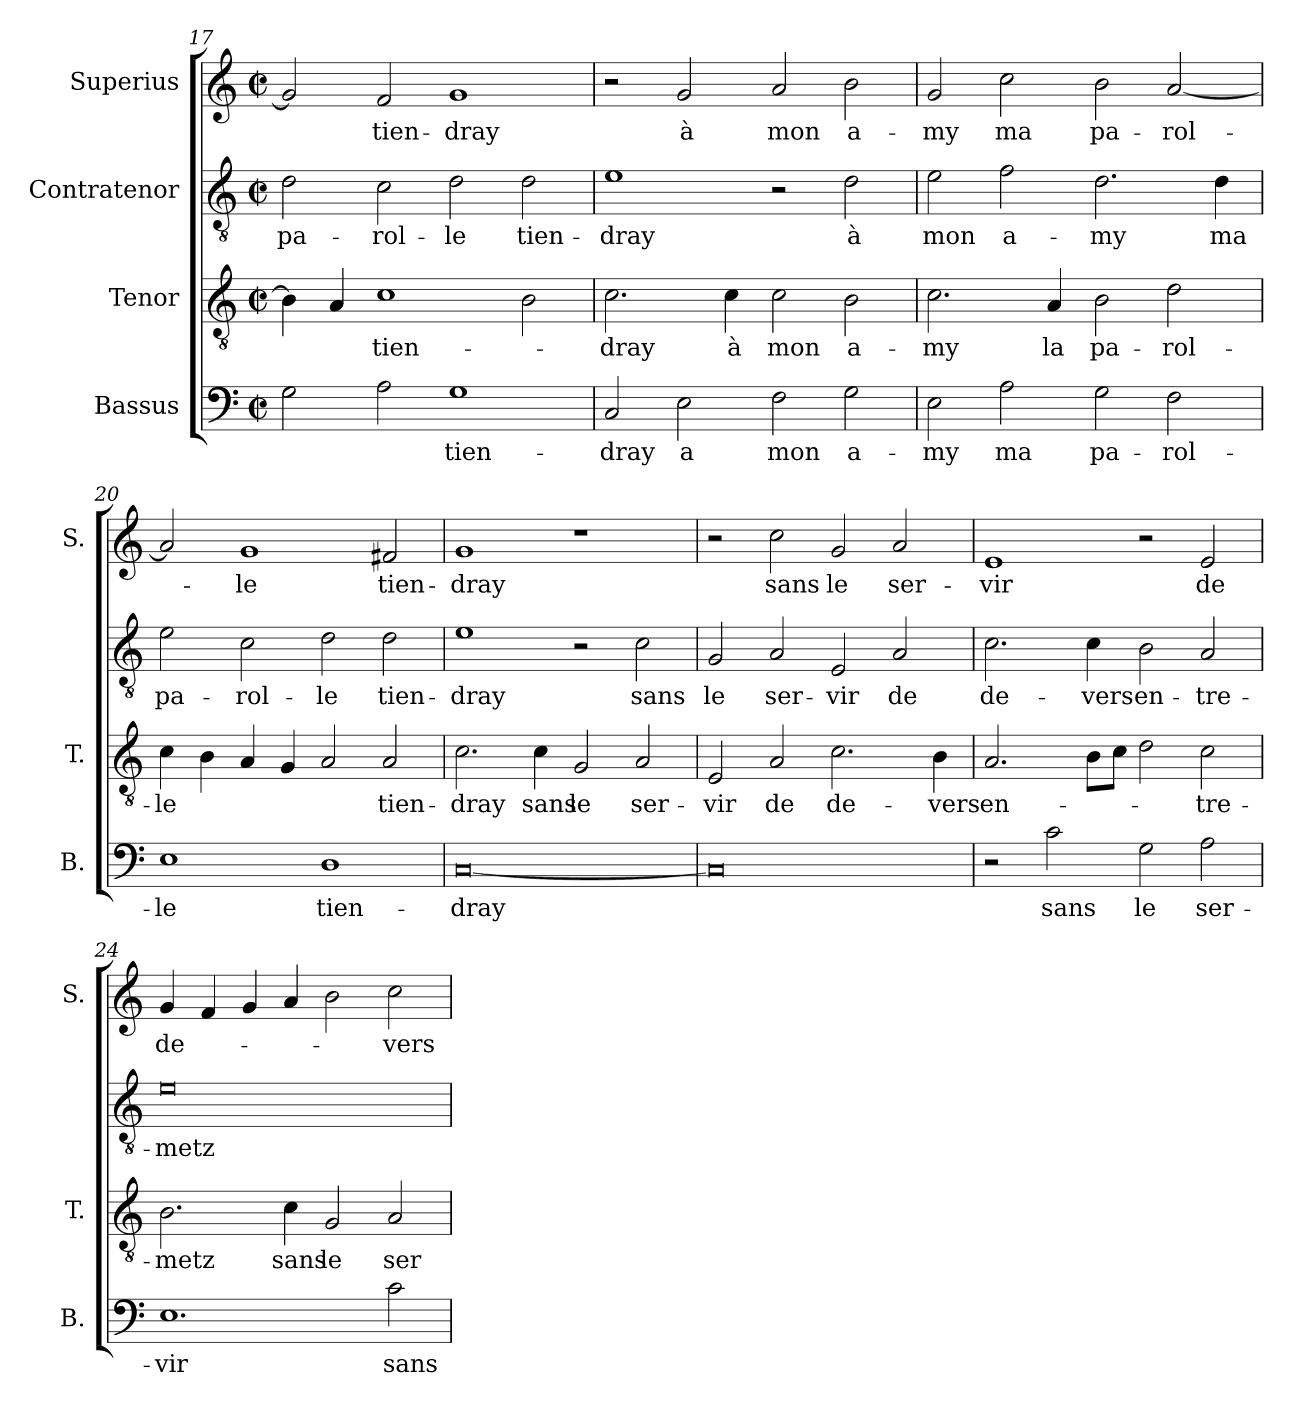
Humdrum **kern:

**kern	**text	**kern	**text	**kern	**text	**kern	**text
*part4	*part4	*part3	*part3	*part2	*part2	*part1	*part1
*staff4	*staff4	*staff3	*staff3	*staff2	*staff2	*staff1	*staff1
*I"Bassus	*	*I"Tenor	*	*I"Contratenor	*	*I"Superius	*
*I'B.	*	*I'T.	*	*	*	*I'S.	*
*clefF4	*	*clefGv2	*	*clefGv2	*	*clefG2	*
*k[]	*	*k[]	*	*k[]	*	*k[]	*
*C:	*	*C:	*	*C:	*	*C:	*
*M2/2	*	*M2/2	*	*M2/2	*	*M2/2	*
*met(c|)	*	*met(c|)	*	*met(c|)	*	*met(c|)	*
=17	=17	=17	=17	=17	=17	=17	=17
2G\	.	4B\]	.	2d\	pa-	2g/]	.
.	.	4A/	.	.	.	.	.
2A\	.	1c\	tien-	2c\	-rol-	2f/	tien-
1G\	tien-	.	.	2d\	-le	1g/	-dray
.	.	2B\	.	2d\	tien-	.	.
=18	=18	=18	=18	=18	=18	=18	=18
2C/	-dray	2.c\	-dray	1e\	-dray	2r	.
2E\	a	.	.	.	.	2g/	à
.	.	4c\	à	.	.	.	.
2F\	mon	2c\	mon	2r	.	2a/	mon
2G\	a-	2B\	a-	2d\	à	2b\	a-
=19	=19	=19	=19	=19	=19	=19	=19
2E\	-my	2.c\	-my	2e\	mon	2g/	-my
2A\	ma	.	.	2f\	a-	2cc\	ma
.	.	4A/	la	.	.	.	.
2G\	pa-	2B\	pa-	2.d\	-my	2b\	pa-
2F\	-rol-	2d\	-rol-	.	.	[2a/	-rol-
.	.	.	.	4d\	ma	.	.
=20	=20	=20	=20	=20	=20	=20	=20
1E\	-le	4c\	-le	2e\	pa-	2a/]	.
.	.	4B\	.	.	.	.	.
.	.	4A/	.	2c\	-rol-	1g/	-le
.	.	4G/	.	.	.	.	.
1D\	tien-	2A/	.	2d\	-le	.	.
.	.	2A/	tien-	2d\	tien-	2f#X/	tien-
!!LO:LB:g=z
=21	=21	=21	=21	=21	=21	=21	=21
[0C/	-dray	2.c\	-dray	1e\	-dray	1g/	-dray
.	.	4c\	sans	.	.	.	.
.	.	2G/	le	2r	.	1r	.
.	.	2A/	ser-	2c\	sans	.	.
=22	=22	=22	=22	=22	=22	=22	=22
0C/]	.	2E/	-vir	2G/	le	2r	.
.	.	2A/	de	2A/	ser-	2cc\	sans
.	.	2.c\	de-	2E/	-vir	2g/	le
.	.	.	.	2A/	de	2a/	ser-
.	.	4B\	-vers	.	.	.	.
=23	=23	=23	=23	=23	=23	=23	=23
2r	.	2.A/	en-	2.c\	de-	1e/	-vir
2c\	sans	.	.	.	.	.	.
.	.	8B\L	.	4c\	-vers	.	.
.	.	8c\J	.	.	.	.	.
2G\	le	2d\	.	2B\	en-	2r	.
2A\	ser-	2c\	-tre-	2A/	-tre-	2e/	de
=24	=24	=24	=24	=24	=24	=24	=24
1.E\	-vir	2.B\	-metz	0e\	-metz	4g/	de-
.	.	.	.	.	.	4f/	.
.	.	.	.	.	.	4g/	.
.	.	4c\	sans	.	.	4a/	.
.	.	2G/	le	.	.	2b\	.
2c\	sans	2A/	ser-	.	.	2cc\	-vers
=	=	=	=	=	=	=	=
*-	*-	*-	*-	*-	*-	*-	*-
